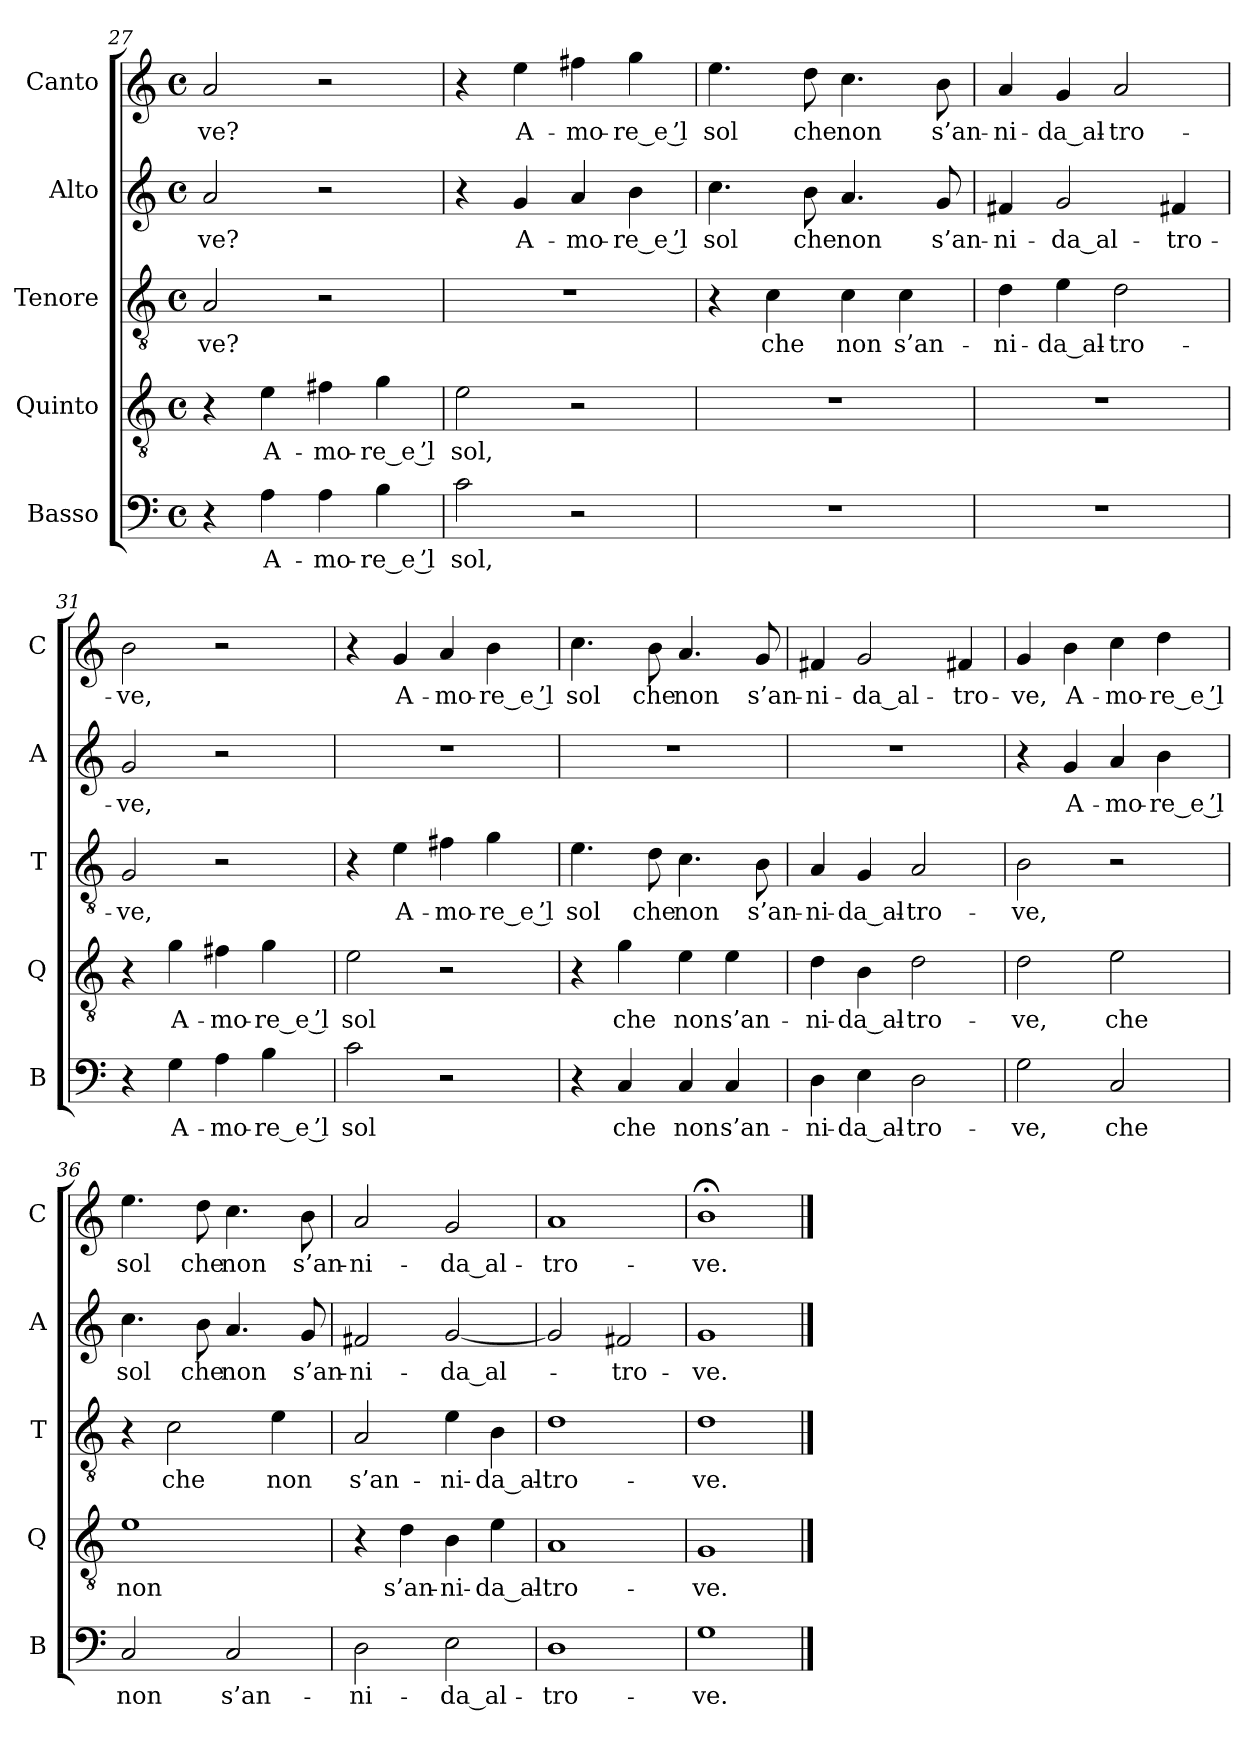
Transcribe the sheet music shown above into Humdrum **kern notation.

**kern	**text	**kern	**text	**kern	**text	**kern	**text	**kern	**text
*part5	*part5	*part4	*part4	*part3	*part3	*part2	*part2	*part1	*part1
*staff5	*staff5	*staff4	*staff4	*staff3	*staff3	*staff2	*staff2	*staff1	*staff1
*I"Basso	*	*I"Quinto	*	*I"Tenore	*	*I"Alto	*	*I"Canto	*
*I'B	*	*I'Q	*	*I'T	*	*I'A	*	*I'C	*
*clefF4	*	*clefGv2	*	*clefGv2	*	*clefG2	*	*clefG2	*
*k[]	*	*k[]	*	*k[]	*	*k[]	*	*k[]	*
*C:	*	*C:	*	*C:	*	*C:	*	*C:	*
*M4/4	*	*M4/4	*	*M4/4	*	*M4/4	*	*M4/4	*
*met(c)	*	*met(c)	*	*met(c)	*	*met(c)	*	*met(c)	*
=27	=27	=27	=27	=27	=27	=27	=27	=27	=27
4r	.	4r	.	2A	-ve?	2a	-ve?	2a	-ve?
4A	A-	4e	A-	.	.	.	.	.	.
4A	mo-	4f#X	mo-	2r	.	2r	.	2r	.
4B	-re_e ’l	4g	-re_e ’l	.	.	.	.	.	.
=28	=28	=28	=28	=28	=28	=28	=28	=28	=28
2c	-sol,	2e	-sol,	1r	.	4r	.	4r	.
.	.	.	.	.	.	4g	A-	4ee	A-
2r	.	2r	.	.	.	4a	mo-	4ff#X	mo-
.	.	.	.	.	.	4b	-re_e ’l	4gg	-re_e ’l
!!LO:PB:g=z
=29	=29	=29	=29	=29	=29	=29	=29	=29	=29
1r	.	1r	.	4r	.	4.cc	-sol	4.ee	-sol
.	.	.	.	4c	-che	.	.	.	.
.	.	.	.	.	.	8b	-che	8dd	-che
.	.	.	.	4c	-non	4.a	-non	4.cc	-non
.	.	.	.	4c	s’an-	.	.	.	.
.	.	.	.	.	.	8g	s’an-	8b	s’an-
=30	=30	=30	=30	=30	=30	=30	=30	=30	=30
1r	.	1r	.	4d	ni-	4f#X	ni-	4a	ni-
.	.	.	.	4e	da_al-	2g	da_al-	4g	da_al-
.	.	.	.	2d	tro-	.	.	2a	tro-
.	.	.	.	.	.	4f#X	tro-	.	.
=31	=31	=31	=31	=31	=31	=31	=31	=31	=31
4r	.	4r	.	2G	-ve,	2g	-ve,	2b	-ve,
4G	A-	4g	A-	.	.	.	.	.	.
4A	mo-	4f#X	mo-	2r	.	2r	.	2r	.
4B	-re_e ’l	4g	-re_e ’l	.	.	.	.	.	.
=32	=32	=32	=32	=32	=32	=32	=32	=32	=32
2c	-sol	2e	-sol	4r	.	1r	.	4r	.
.	.	.	.	4e	A-	.	.	4g	A-
2r	.	2r	.	4f#X	mo-	.	.	4a	mo-
.	.	.	.	4g	-re_e ’l	.	.	4b	-re_e ’l
=33	=33	=33	=33	=33	=33	=33	=33	=33	=33
4r	.	4r	.	4.e	-sol	1r	.	4.cc	-sol
4C	-che	4g	-che	.	.	.	.	.	.
.	.	.	.	8d	-che	.	.	8b	-che
4C	-non	4e	-non	4.c	-non	.	.	4.a	-non
4C	s’an-	4e	s’an-	.	.	.	.	.	.
.	.	.	.	8B	s’an-	.	.	8g	s’an-
!!LO:LB:g=z
=34	=34	=34	=34	=34	=34	=34	=34	=34	=34
4D	ni-	4d	ni-	4A	ni-	1r	.	4f#X	ni-
4E	da_al-	4B	da_al-	4G	da_al-	.	.	2g	da_al-
2D	tro-	2d	tro-	2A	tro-	.	.	.	.
.	.	.	.	.	.	.	.	4f#X	tro-
=35	=35	=35	=35	=35	=35	=35	=35	=35	=35
2G	-ve,	2d	-ve,	2B	-ve,	4r	.	4g	-ve,
.	.	.	.	.	.	4g	A-	4b	A-
2C	-che	2e	-che	2r	.	4a	mo-	4cc	mo-
.	.	.	.	.	.	4b	-re_e ’l	4dd	-re_e ’l
=36	=36	=36	=36	=36	=36	=36	=36	=36	=36
2C	-non	1e	-non	4r	.	4.cc	-sol	4.ee	-sol
.	.	.	.	2c	-che	.	.	.	.
.	.	.	.	.	.	8b	-che	8dd	-che
2C	s’an-	.	.	.	.	4.a	-non	4.cc	-non
.	.	.	.	4e	-non	.	.	.	.
.	.	.	.	.	.	8g	s’an-	8b	s’an-
=37	=37	=37	=37	=37	=37	=37	=37	=37	=37
2D	ni-	4r	.	2A	s’an-	2f#X	ni-	2a	ni-
.	.	4d	s’an-	.	.	.	.	.	.
2E	da_al-	4B	ni-	4e	ni-	[2g	da_al-	2g	da_al-
.	.	4e	da_al-	4B	da_al-	.	.	.	.
=38	=38	=38	=38	=38	=38	=38	=38	=38	=38
1D	tro-	1A	tro-	1d	tro-	2g]	.	1a	tro-
.	.	.	.	.	.	2f#X	tro-	.	.
=39	=39	=39	=39	=39	=39	=39	=39	=39	=39
1G	-ve.	1G	-ve.	1d	-ve.	1g	-ve.	1b;<	-ve.
==	==	==	==	==	==	==	==	==	==
*-	*-	*-	*-	*-	*-	*-	*-	*-	*-
